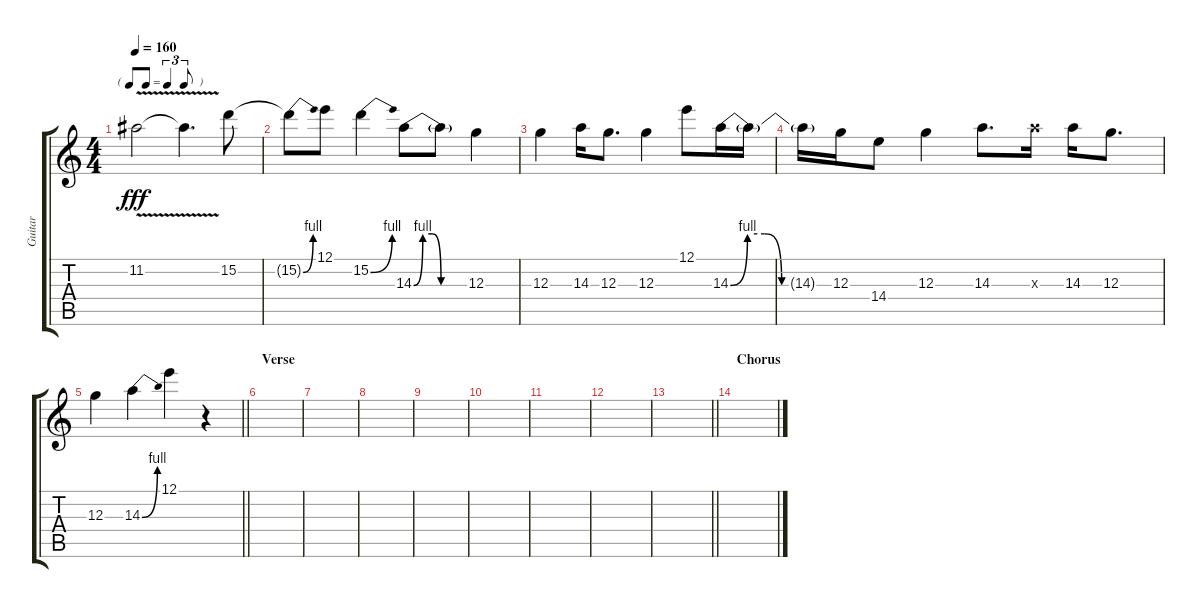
\track ("Guitar" "Guitar") {instrument overdrivenguitar}
\staff {score tabs}
\tuning (E4 B3 G3 D3 A2 E2) {hide}
\ts (4 4)
\tf triplet8th
\tempo 160
\clef g2
\ks c
11.2{v}.2{dy fff} 11.2{t}.4{d} 15.2.8 |
15.2{be (bend 0 0 60 4) t}.8 12.1.8 15.2{be (bend 0 0 60 4)}.4 14.3{be (custom 0 0 10 4 20 4 30 0 60 0)}.8 14.3{t}.8 12.3.4 |
12.3.4 14.3.16 12.3.8{d} 12.3.4 12.1.8 14.3{be (custom 0 0 10 4 20 4 30 0 60 0)}.16 14.3{t}.16 |
14.3{t}.16 12.3.16 14.4.8 12.3.4 14.3.8{d} 14.3{x}.16 14.3.16 12.3.8{d} |
\barLineRight lightlight
12.3.4 14.3{be (bend 0 0 60 4)}.4 12.1.4 r.4 |
\section ("" "Verse")
|
|
|
|
|
|
|
\barLineRight lightlight
|
\section ("" "Chorus")
